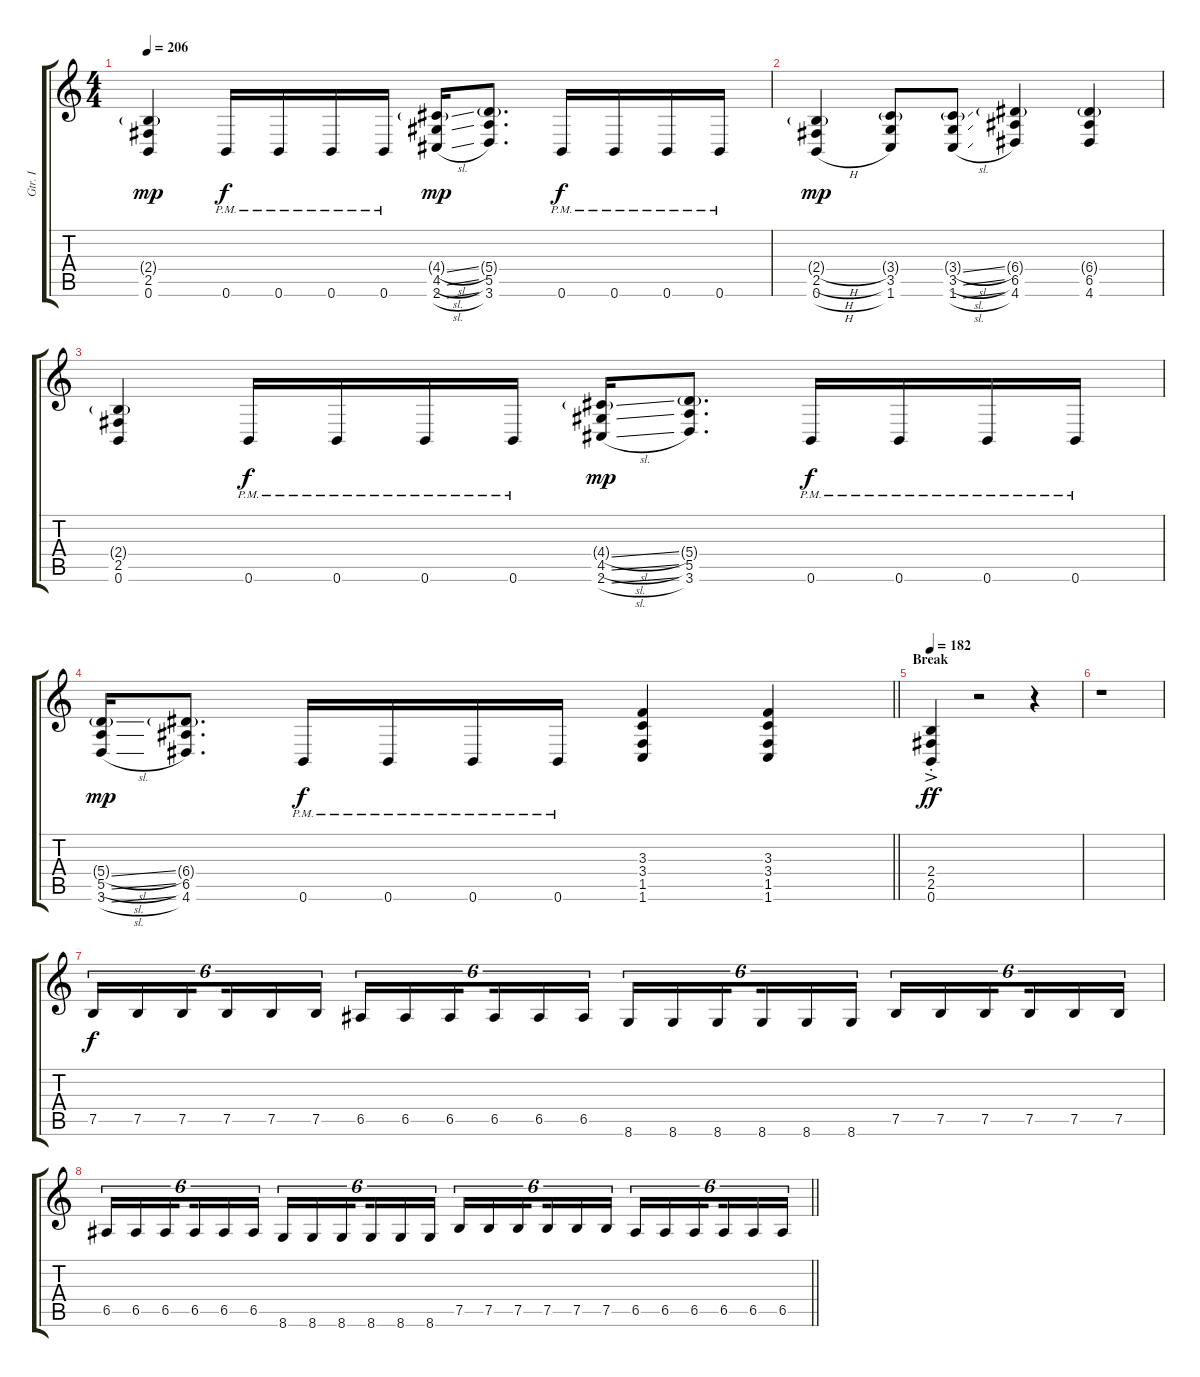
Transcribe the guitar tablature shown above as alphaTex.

\track ("Gtr. I" "Gtr. I") {instrument distortionguitar}
\staff {score tabs}
\tuning (B3 Gb3 D3 A2 E2 B1) {hide}
\ts (4 4)
\tempo 206
\clef g2
\ks c
(2.4{g} 2.5 0.6).4{dy mp} 0.6{pm}.16{dy f} 0.6{pm}.16 0.6{pm}.16 0.6{pm}.16 (4.4{sl g} 4.5{sl} 2.6{sl}).16{dy mp} (5.4{g} 5.5 3.6).8{d} 0.6{pm}.16{dy f} 0.6{pm}.16 0.6{pm}.16 0.6{pm}.16 |
(2.4{h g} 2.5{h} 0.6{h}).4{dy mp} (3.4{g} 3.5 1.6).8 (3.4{sl g} 3.5{sl} 1.6{sl}).8 (6.4{g} 6.5 4.6).4 (6.4{g} 6.5 4.6).4 |
(2.4{g} 2.5 0.6).4 0.6{pm}.16{dy f} 0.6{pm}.16 0.6{pm}.16 0.6{pm}.16 (4.4{sl g} 4.5{sl} 2.6{sl}).16{dy mp} (5.4{g} 5.5 3.6).8{d} 0.6{pm}.16{dy f} 0.6{pm}.16 0.6{pm}.16 0.6{pm}.16 |
\barLineRight lightlight
(5.4{sl g} 5.5{sl} 3.6{sl}).16{dy mp} (6.4{g} 6.5 4.6).8{d} 0.6{pm}.16{dy f} 0.6{pm}.16 0.6{pm}.16 0.6{pm}.16 (3.3 3.4 1.5 1.6).4 (3.3 3.4 1.5 1.6).4 |
\section ("" "Break")
\tempo 182
(2.4{st} 2.5{ac st} 0.6{ac st}).4{dy ff} r.2 r.4 |
r.1 |
7.5.16{tu (6 4) dy f} 7.5.16{tu (6 4)} 7.5.16{tu (6 4) beam splitsecondary} 7.5.16{tu (6 4)} 7.5.16{tu (6 4)} 7.5.16{tu (6 4)} 6.5.16{tu (6 4)} 6.5.16{tu (6 4)} 6.5.16{tu (6 4) beam splitsecondary} 6.5.16{tu (6 4)} 6.5.16{tu (6 4)} 6.5.16{tu (6 4)} 8.6.16{tu (6 4)} 8.6.16{tu (6 4)} 8.6.16{tu (6 4) beam splitsecondary} 8.6.16{tu (6 4)} 8.6.16{tu (6 4)} 8.6.16{tu (6 4)} 7.5.16{tu (6 4)} 7.5.16{tu (6 4)} 7.5.16{tu (6 4) beam splitsecondary} 7.5.16{tu (6 4)} 7.5.16{tu (6 4)} 7.5.16{tu (6 4)} |
\barLineRight lightlight
6.5.16{tu (6 4)} 6.5.16{tu (6 4)} 6.5.16{tu (6 4) beam splitsecondary} 6.5.16{tu (6 4)} 6.5.16{tu (6 4)} 6.5.16{tu (6 4)} 8.6.16{tu (6 4)} 8.6.16{tu (6 4)} 8.6.16{tu (6 4) beam splitsecondary} 8.6.16{tu (6 4)} 8.6.16{tu (6 4)} 8.6.16{tu (6 4)} 7.5.16{tu (6 4)} 7.5.16{tu (6 4)} 7.5.16{tu (6 4) beam splitsecondary} 7.5.16{tu (6 4)} 7.5.16{tu (6 4)} 7.5.16{tu (6 4)} 6.5.16{tu (6 4)} 6.5.16{tu (6 4)} 6.5.16{tu (6 4) beam splitsecondary} 6.5.16{tu (6 4)} 6.5.16{tu (6 4)} 6.5.16{tu (6 4)}
